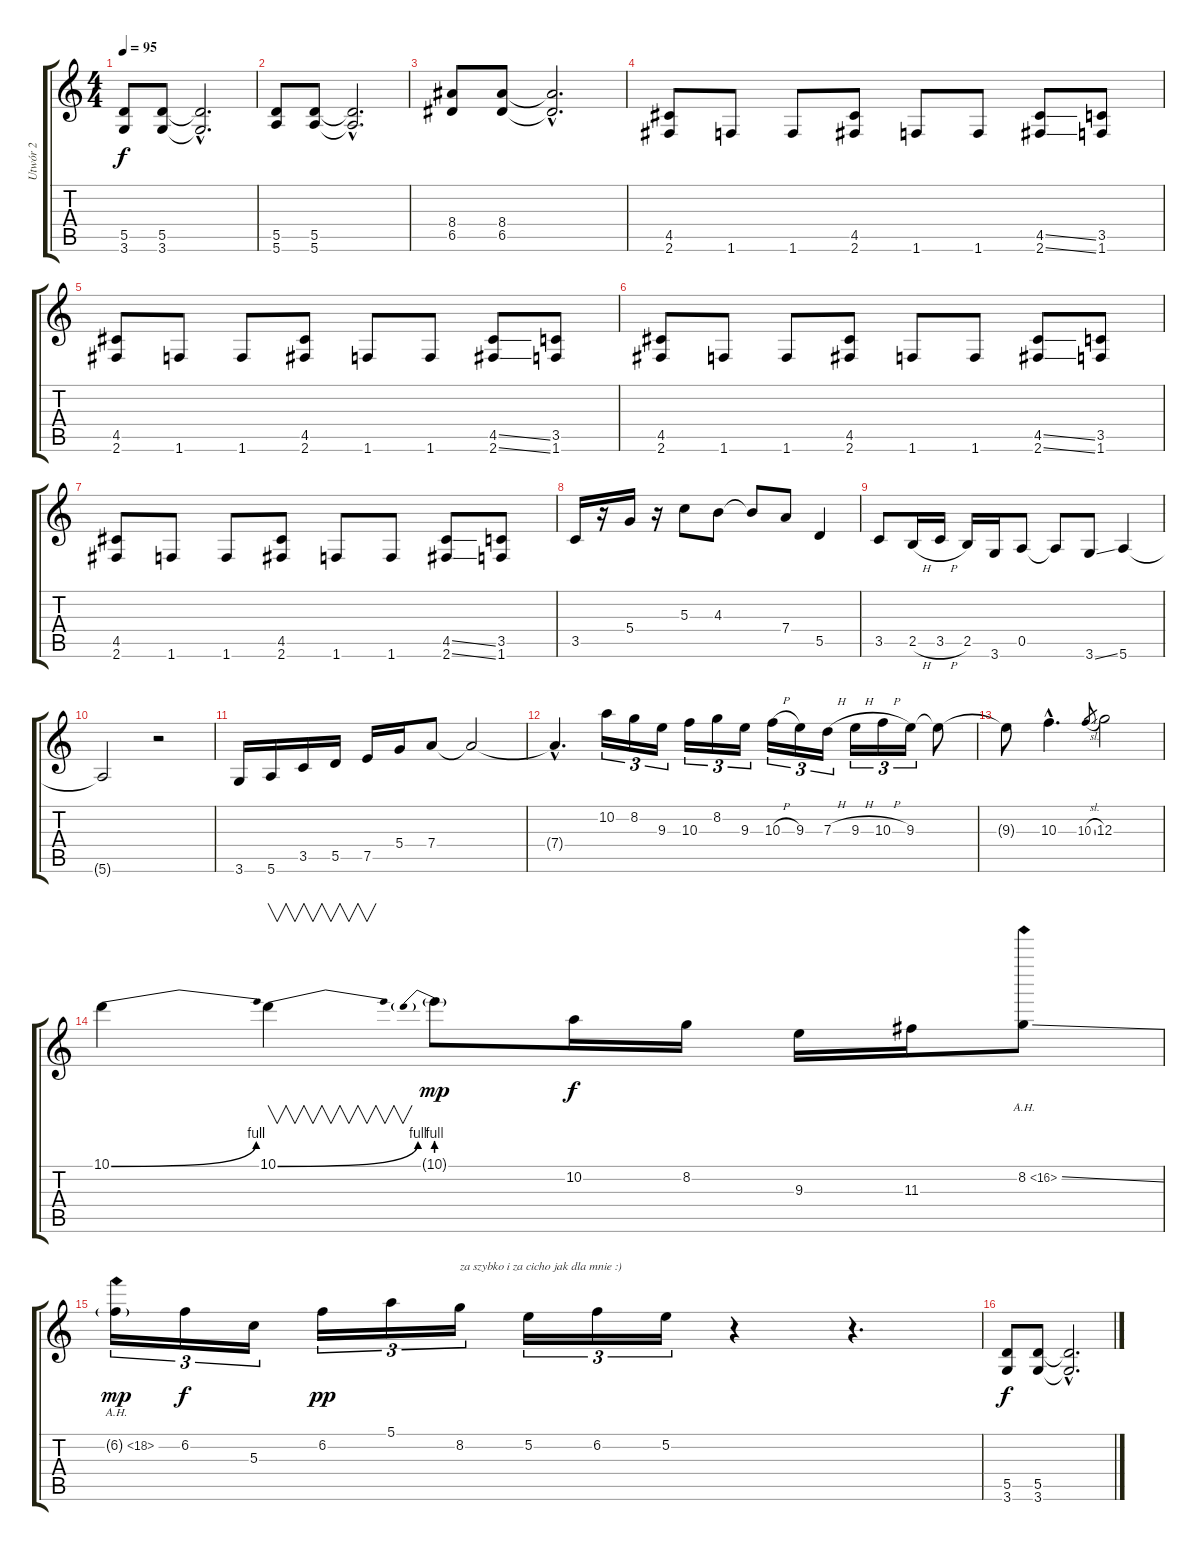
\track ("Utwór 2" "Utwór 2") {instrument distortionguitar}
\staff {score tabs}
\tuning (E4 B3 G3 D3 A2 E2) {hide}
\ts (4 4)
\tempo 95
\clef g2
\ks c
(5.5 3.6).8{dy f} (5.5 3.6).8 (5.5{hac t} 3.6{hac t}).2{d} |
(5.5 5.6).8 (5.5 5.6).8 (5.5{hac t} 5.6{hac t}).2{d} |
(8.4 6.5).8 (8.4 6.5).8 (8.4{hac t} 6.5{hac t}).2{d} |
(4.5 2.6).8 1.6.8 1.6.8 (4.5 2.6).8 1.6.8 1.6.8 (4.5{ss} 2.6{ss}).8 (3.5 1.6).8 |
(4.5 2.6).8 1.6.8 1.6.8 (4.5 2.6).8 1.6.8 1.6.8 (4.5{ss} 2.6{ss}).8 (3.5 1.6).8 |
(4.5 2.6).8 1.6.8 1.6.8 (4.5 2.6).8 1.6.8 1.6.8 (4.5{ss} 2.6{ss}).8 (3.5 1.6).8 |
(4.5 2.6).8 1.6.8 1.6.8 (4.5 2.6).8 1.6.8 1.6.8 (4.5{ss} 2.6{ss}).8 (3.5 1.6).8 |
3.5.16 r.16 5.4.16 r.16 5.3.8 4.3.8 4.3{t}.8 7.4.8 5.5.4 |
3.5.8 2.5{h}.16 3.5{h}.16 2.5.16 3.6.16 0.5.8 0.5{t}.8 3.6{ss}.8 5.6.4 |
5.6{t}.2 r.2 |
3.6.16 5.6.16 3.5.16 5.5.16 7.5.16 5.4.16 7.4.8 7.4{t}.2 |
7.4{hac t}.4{d} 10.2.16{tu (3 2)} 8.2.16{tu (3 2)} 9.3.16{tu (3 2)} 10.3.16{tu (3 2)} 8.2.16{tu (3 2)} 9.3.16{tu (3 2)} 10.3{h}.16{tu (3 2)} 9.3.16{tu (3 2)} 7.3{h}.16{tu (3 2)} 9.3{h}.16{tu (3 2)} 10.3{h}.16{tu (3 2)} 9.3.16{tu (3 2)} 9.3{t}.8 |
9.3{t}.8 10.3{hac}.4{d} 10.3{sl}.8{gr} 12.3.2 |
10.1{be (bend 0 0 60 4)}.4 10.1{be (bend 0 0 60 4)}.4{v} 10.1{be (prebend 0 4 60 4) g}.8{dy mp} 10.2.16{dy f} 8.2.16 9.3.16 11.3.16 8.2{ah 8 ss}.8 |
6.2{ah 12 g}.16{tu (3 2) dy mp} 6.2.16{tu (3 2) dy f} 5.3.16{tu (3 2)} 6.2.16{tu (3 2) dy pp} 5.1.16{tu (3 2)} 8.2.16{tu (3 2) txt "za szybko i za cicho jak dla mnie :)"} 5.2.16{tu (3 2)} 6.2.16{tu (3 2)} 5.2.16{tu (3 2)} r.4 r.4{d} |
(5.5 3.6).8{dy f} (5.5 3.6).8 (5.5{hac t} 3.6{hac t}).2{d}
